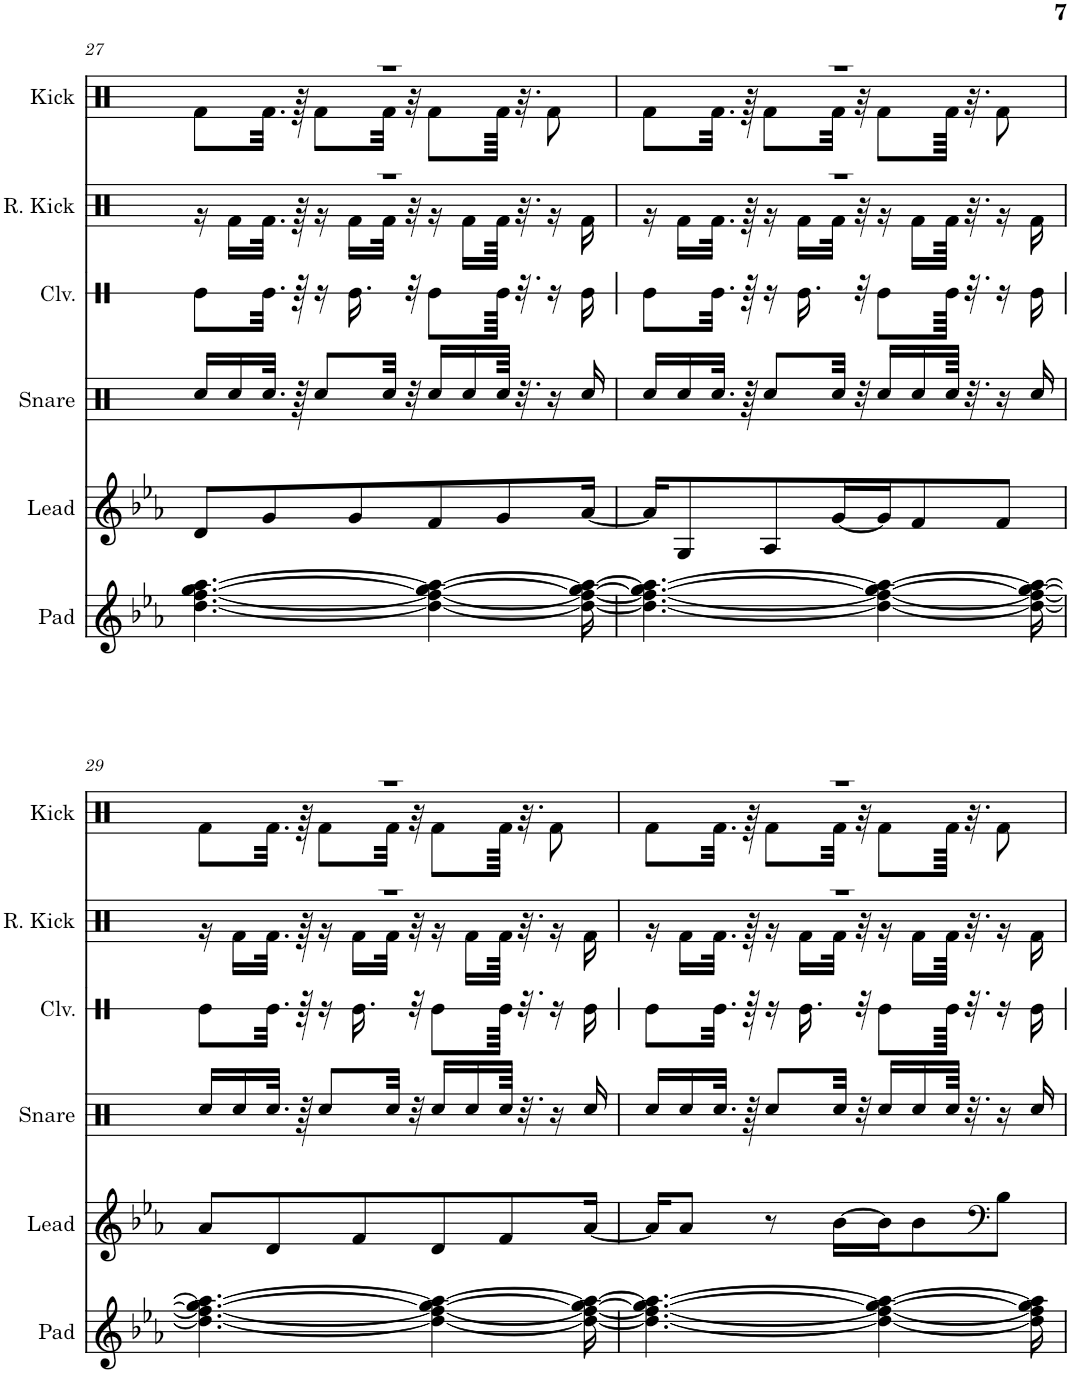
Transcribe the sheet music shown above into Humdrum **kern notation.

**kern	**kern	**kern	**kern	**kern	**kern
*part6	*part5	*part4	*part3	*part2	*part1
*staff6	*staff5	*staff4	*staff3	*staff2	*staff1
*I"Pad	*I"Lead	*I"Snare	*I"Claves	*I"Reverb Kick	*I"Kick
*I'Pad	*I'Lead	*I'Snare	*I'Clv.	*I'R. Kick	*I'Kick
!!LO:PB:g=z
*clefG2	*clefG2	*clefX	*clefX	*clefX	*clefX
*k[b-e-a-]	*k[b-e-a-]	*k[b-e-a-]	*k[b-e-a-]	*k[b-e-a-]	*k[b-e-a-]
*M11/16	*M11/16	*M11/16	*M11/16	*M11/16	*M11/16
=27	=27	=27	=27	=27	=27
*	*	*	*	*^	*^
[4.dd\ [4.ff\ [4.gg\ [4.aa-\	8d/L	16Rcc/LL	8Re\L	16%11r	16r	16%11r	8Rf\L
.	.	16Rcc/	.	.	16Rf\LL	.	.
.	8g/	32.Rcc/JJk	32.Re\Jkk	.	32.Rf\JJk	.	32.Rf\Jkk
.	.	64r	64r	.	64r	.	64r
.	.	8Rcc/L	16r	.	16r	.	8Rf\L
.	8g/	.	16.Re\	.	16Rf\LL	.	.
.	.	32Rcc/Jkk	.	.	32Rf\JJk	.	32Rf\Jkk
.	.	32r	32r	.	32r	.	32r
4dd\_ 4ff\_ 4gg\_ 4aa-\_	8f/	16Rcc/LL	8Re\L	.	16r	.	8Rf\L
.	.	16Rcc/	.	.	16Rf\LL	.	.
.	8g/	64Rcc/JJkk	64Re\Jkkk	.	64Rf\JJkk	.	64Rf\Jkkk
.	.	32.r	32.r	.	32.r	.	32.r
.	.	16r	16r	.	16r	.	8Rf\
16dd\_ 16ff\_ 16gg\_ 16aa-\_	[16a-/Jk	16Rcc/	16Re\	.	16Rf\	.	.
=28	=28	=28	=28	=28	=28	=28	=28
4.dd\_ 4.ff\_ 4.gg\_ 4.aa-\_	16a-/KL]	16Rcc/LL	8Re\L	16%11r	16r	16%11r	8Rf\L
.	8G/	16Rcc/	.	.	16Rf\LL	.	.
.	.	32.Rcc/JJk	32.Re\Jkk	.	32.Rf\JJk	.	32.Rf\Jkk
.	.	64r	64r	.	64r	.	64r
.	8A-/	8Rcc/L	16r	.	16r	.	8Rf\L
.	.	.	16.Re\	.	16Rf\LL	.	.
.	[16g/L	32Rcc/Jkk	.	.	32Rf\JJk	.	32Rf\Jkk
.	.	32r	32r	.	32r	.	32r
4dd\_ 4ff\_ 4gg\_ 4aa-\_	16g/J]	16Rcc/LL	8Re\L	.	16r	.	8Rf\L
.	8f/	16Rcc/	.	.	16Rf\LL	.	.
.	.	64Rcc/JJkk	64Re\Jkkk	.	64Rf\JJkk	.	64Rf\Jkkk
.	.	32.r	32.r	.	32.r	.	32.r
.	8f/J	16r	16r	.	16r	.	8Rf\
16dd\_ 16ff\_ 16gg\_ 16aa-\_	.	16Rcc/	16Re\	.	16Rf\	.	.
!!LO:LB:g=z	!!
=29	=29	=29	=29	=29	=29	=29	=29
4.dd\_ 4.ff\_ 4.gg\_ 4.aa-\_	8a-/L	16Rcc/LL	8Re\L	16%11r	16r	16%11r	8Rf\L
.	.	16Rcc/	.	.	16Rf\LL	.	.
.	8d/	32.Rcc/JJk	32.Re\Jkk	.	32.Rf\JJk	.	32.Rf\Jkk
.	.	64r	64r	.	64r	.	64r
.	.	8Rcc/L	16r	.	16r	.	8Rf\L
.	8f/	.	16.Re\	.	16Rf\LL	.	.
.	.	32Rcc/Jkk	.	.	32Rf\JJk	.	32Rf\Jkk
.	.	32r	32r	.	32r	.	32r
4dd\_ 4ff\_ 4gg\_ 4aa-\_	8d/	16Rcc/LL	8Re\L	.	16r	.	8Rf\L
.	.	16Rcc/	.	.	16Rf\LL	.	.
.	8f/	64Rcc/JJkk	64Re\Jkkk	.	64Rf\JJkk	.	64Rf\Jkkk
.	.	32.r	32.r	.	32.r	.	32.r
.	.	16r	16r	.	16r	.	8Rf\
16dd\_ 16ff\_ 16gg\_ 16aa-\_	[16a-/Jk	16Rcc/	16Re\	.	16Rf\	.	.
=30	=30	=30	=30	=30	=30	=30	=30
4.dd\_ 4.ff\_ 4.gg\_ 4.aa-\_	16a-/KL]	16Rcc/LL	8Re\L	16%11r	16r	16%11r	8Rf\L
.	8a-/J	16Rcc/	.	.	16Rf\LL	.	.
.	.	32.Rcc/JJk	32.Re\Jkk	.	32.Rf\JJk	.	32.Rf\Jkk
.	.	64r	64r	.	64r	.	64r
.	8r	8Rcc/L	16r	.	16r	.	8Rf\L
.	.	.	16.Re\	.	16Rf\LL	.	.
.	[16b-\LL	32Rcc/Jkk	.	.	32Rf\JJk	.	32Rf\Jkk
.	.	32r	32r	.	32r	.	32r
4dd\_ 4ff\_ 4gg\_ 4aa-\_	16b-\J]	16Rcc/LL	8Re\L	.	16r	.	8Rf\L
.	8b-\	16Rcc/	.	.	16Rf\LL	.	.
.	.	64Rcc/JJkk	64Re\Jkkk	.	64Rf\JJkk	.	64Rf\Jkkk
.	.	32.r	32.r	.	32.r	.	32.r
*	*clefF4	*	*	*	*	*	*
.	8B-\J	16r	16r	.	16r	.	8Rf\
16dd\] 16ff\] 16gg\] 16aa-\]	.	16Rcc/	16Re\	.	16Rf\	.	.
*	*	*	*	*v	*v	*	*
*	*	*	*	*	*v	*v
=	=	=	=	=	=
*-	*-	*-	*-	*-	*-
